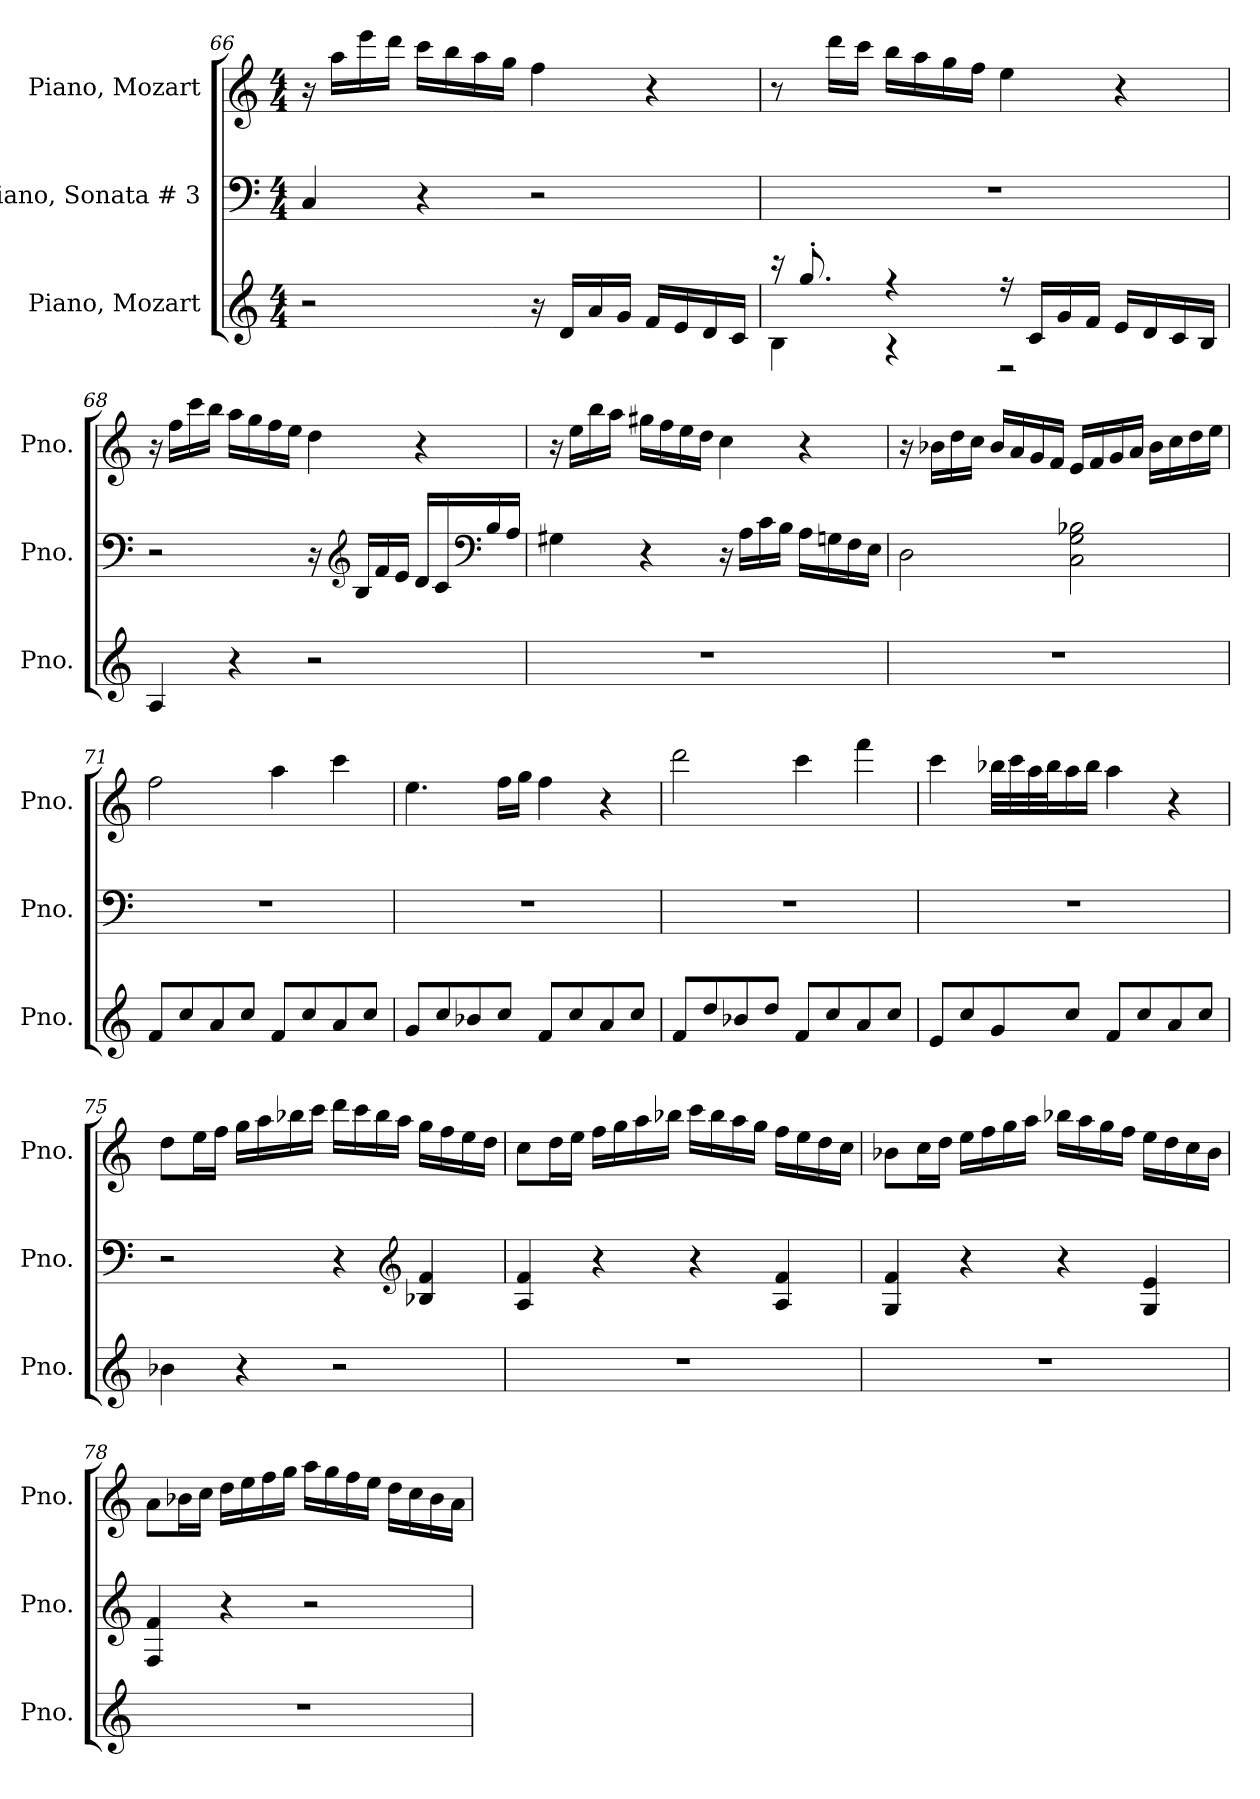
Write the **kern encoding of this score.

**kern	**kern	**kern
*part3	*part2	*part1
*staff3	*staff2	*staff1
*I"Piano, Mozart	*I"Piano, Sonata # 3	*I"Piano, Mozart
*I'Pno.	*I'Pno.	*I'Pno.
!!LO:LB:g=z
*clefG2	*clefF4	*clefG2
*k[]	*k[]	*k[]
*M4/4	*M4/4	*M4/4
=66	=66	=66
2r	4C/	16r
.	.	16aa\LL
.	.	16eee\
.	.	16ddd\JJ
.	4r	16ccc\LL
.	.	16bb\
.	.	16aa\
.	.	16gg\JJ
16r	2r	4ff\
16d/LL	.	.
16a/	.	.
16g/JJ	.	.
16f/LL	.	4r
16e/	.	.
16d/	.	.
16c/JJ	.	.
=67	=67	=67
*^	*	*
16r	4B\	1r	8r
8.gg'/	.	.	.
.	.	.	16ddd\LL
.	.	.	16ccc\JJ
4r	4r	.	16bb\LL
.	.	.	16aa\
.	.	.	16gg\
.	.	.	16ff\JJ
16r	2r	.	4ee\
16c/LL	.	.	.
16g/	.	.	.
16f/JJ	.	.	.
16e/LL	.	.	4r
16d/	.	.	.
16c/	.	.	.
16B/JJ	.	.	.
*v	*v	*	*
!!LO:LB:g=z
=68	=68	=68
4A/	2r	16r
.	.	16ff\LL
.	.	16ccc\
.	.	16bb\JJ
4r	.	16aa\LL
.	.	16gg\
.	.	16ff\
.	.	16ee\JJ
2r	16r	4dd\
*	*clefG2	*
.	16B/LL	.
.	16f/	.
.	16e/JJ	.
.	16d/LL	4r
.	16c/	.
*	*clefF4	*
.	16B/	.
.	16A/JJ	.
=69	=69	=69
1r	4G#X\	16r
.	.	16ee\LL
.	.	16bb\
.	.	16aa\JJ
.	4r	16gg#X\LL
.	.	16ff\
.	.	16ee\
.	.	16dd\JJ
.	16r	4cc\
.	16A\LL	.
.	16c\	.
.	16B\JJ	.
.	16A\LL	4r
.	16Gn\	.
.	16F\	.
.	16E\JJ	.
!!LO:LB:g=z
=70	=70	=70
1r	2D\	16r
.	.	16b-X\LL
.	.	16dd\
.	.	16cc\JJ
.	.	16b-/LL
.	.	16a/
.	.	16g/
.	.	16f/JJ
.	2C\ 2G\ 2B-X\	16e/LL
.	.	16f/
.	.	16g/
.	.	16a/JJ
.	.	16b-\LL
.	.	16cc\
.	.	16dd\
.	.	16ee\JJ
=71	=71	=71
8f/L	1r	2ff\
8cc/	.	.
8a/	.	.
8cc/J	.	.
8f/L	.	4aa\
8cc/	.	.
8a/	.	4ccc\
8cc/J	.	.
=72	=72	=72
8g/L	1r	4.ee\
8cc/	.	.
8b-X/	.	.
8cc/J	.	16ff\LL
.	.	16gg\JJ
8f/L	.	4ff\
8cc/	.	.
8a/	.	4r
8cc/J	.	.
=73	=73	=73
8f/L	1r	2ddd\
8dd/	.	.
8b-X/	.	.
8dd/J	.	.
8f/L	.	4ccc\
8cc/	.	.
8a/	.	4fff\
8cc/J	.	.
!!LO:PB:g=z
=74	=74	=74
8e/L	1r	4ccc\
8cc/	.	.
8g/	.	32bb-X\LLL
.	.	32ccc\
.	.	32aa\
.	.	32bb-\J
8cc/J	.	16aa\
.	.	16bb-\JJ
8f/L	.	4aa\
8cc/	.	.
8a/	.	4r
8cc/J	.	.
=75	=75	=75
4b-X\	2r	8dd\L
.	.	16ee\L
.	.	16ff\JJ
4r	.	16gg\LL
.	.	16aa\
.	.	16bb-X\
.	.	16ccc\JJ
2r	4r	16ddd\LL
.	.	16ccc\
.	.	16bb-\
.	.	16aa\JJ
*	*clefG2	*
.	4B-X/ 4f/	16gg\LL
.	.	16ff\
.	.	16ee\
.	.	16dd\JJ
!!LO:LB:g=z
=76	=76	=76
1r	4A/ 4f/	8cc\L
.	.	16dd\L
.	.	16ee\JJ
.	4r	16ff\LL
.	.	16gg\
.	.	16aa\
.	.	16bb-X\JJ
.	4r	16ccc\LL
.	.	16bb-\
.	.	16aa\
.	.	16gg\JJ
.	4A/ 4f/	16ff\LL
.	.	16ee\
.	.	16dd\
.	.	16cc\JJ
=77	=77	=77
1r	4G/ 4f/	8b-X\L
.	.	16cc\L
.	.	16dd\JJ
.	4r	16ee\LL
.	.	16ff\
.	.	16gg\
.	.	16aa\JJ
.	4r	16bb-X\LL
.	.	16aa\
.	.	16gg\
.	.	16ff\JJ
.	4G/ 4e/	16ee\LL
.	.	16dd\
.	.	16cc\
.	.	16b-\JJ
!!LO:LB:g=z
=78	=78	=78
1r	4F/ 4f/	8a\L
.	.	16b-X\L
.	.	16cc\JJ
.	4r	16dd\LL
.	.	16ee\
.	.	16ff\
.	.	16gg\JJ
.	2r	16aa\LL
.	.	16gg\
.	.	16ff\
.	.	16ee\JJ
.	.	16dd\LL
.	.	16cc\
.	.	16b-\
.	.	16a\JJ
=	=	=
*-	*-	*-
